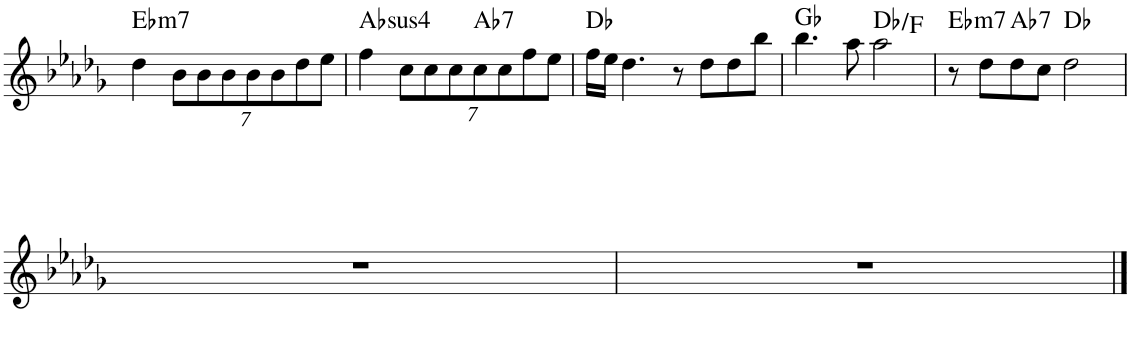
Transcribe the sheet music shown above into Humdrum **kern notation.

**kern	**harte
*part1	*part1
*staff1	*
*I"Piano	*
*I'Pno.	*
!!LO:PB:g=z
*clefG2	*
*k[b-e-a-d-g-]	*
*M4/4	*
=118	=118
!	!LO:H:kt=m7
4dd-\	Eb:min7
*Xbrackettup	*
28%3b-\L	.
28%3b-\	.
28%3b-\	.
28%3b-\	.
28%3b-\	.
28%3dd-\	.
28%3ee-\J	.
=119	=119
!	!LO:H:kt=4
4ff\	Ab:sus4
28%3cc\L	.
28%3cc\	.
28%3cc\	.
!	!LO:H:kt=7
28%3cc\	Ab:7
28%3cc\	.
28%3ff\	.
28%3ee-\J	.
=120	=120
16ff\LL	Db:maj
16ee-\JJ	.
4.dd-\	.
8r	.
8dd-\L	.
8dd-\	.
8bb-\J	.
=121	=121
4.bb-\	Gb:maj
8aa-\	.
2aa-\	Db:maj/3
=122	=122
!	!LO:H:kt=m7
8r	Eb:min7
8dd-\L	.
!	!LO:H:kt=7
8dd-\	Ab:7
8cc\J	.
2dd-\	Db:maj
!!LO:LB:g=z
=123	=123
1r	.
=124	=124
1r	.
==	==
*-	*-
